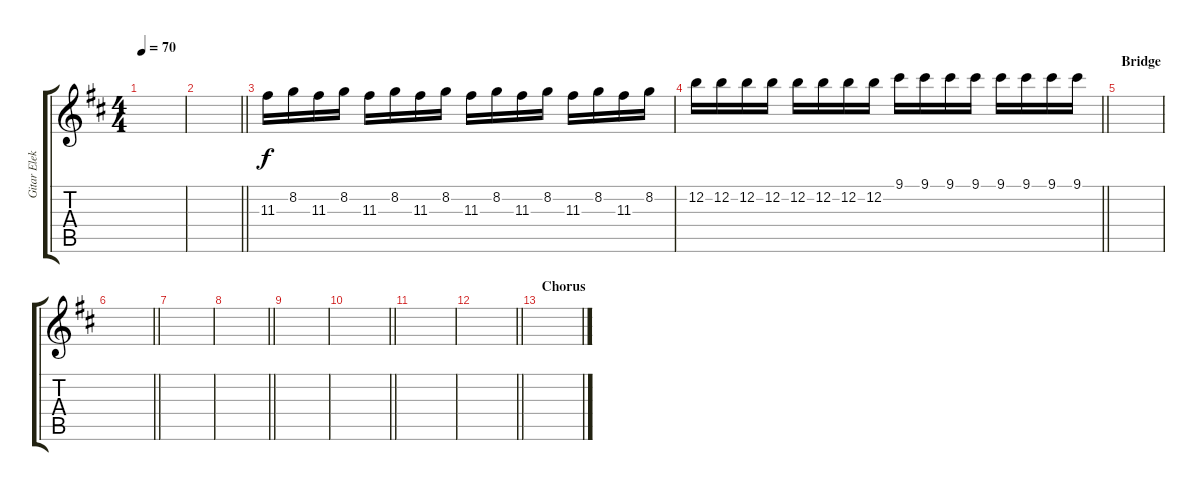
\track ("Gitar Elektrik" "Gitar Elek") {instrument overdrivenguitar}
\staff {score tabs}
\tuning (E4 B3 G3 D3 A2 E2) {hide}
\ts (4 4)
\tempo 70
\clef g2
\ks d
|
\barLineRight lightlight
|
11.3.16 8.2.16 11.3.16 8.2.16 11.3.16 8.2.16 11.3.16 8.2.16 11.3.16 8.2.16 11.3.16 8.2.16 11.3.16 8.2.16 11.3.16 8.2.16 |
\barLineRight lightlight
12.2.16 12.2.16 12.2.16 12.2.16 12.2.16 12.2.16 12.2.16 12.2.16 9.1.16 9.1.16 9.1.16 9.1.16 9.1.16 9.1.16 9.1.16 9.1.16 |
\section ("" "Bridge")
|
\barLineRight lightlight
|
|
\barLineRight lightlight
|
|
\barLineRight lightlight
|
|
\barLineRight lightlight
|
\section ("" "Chorus")
